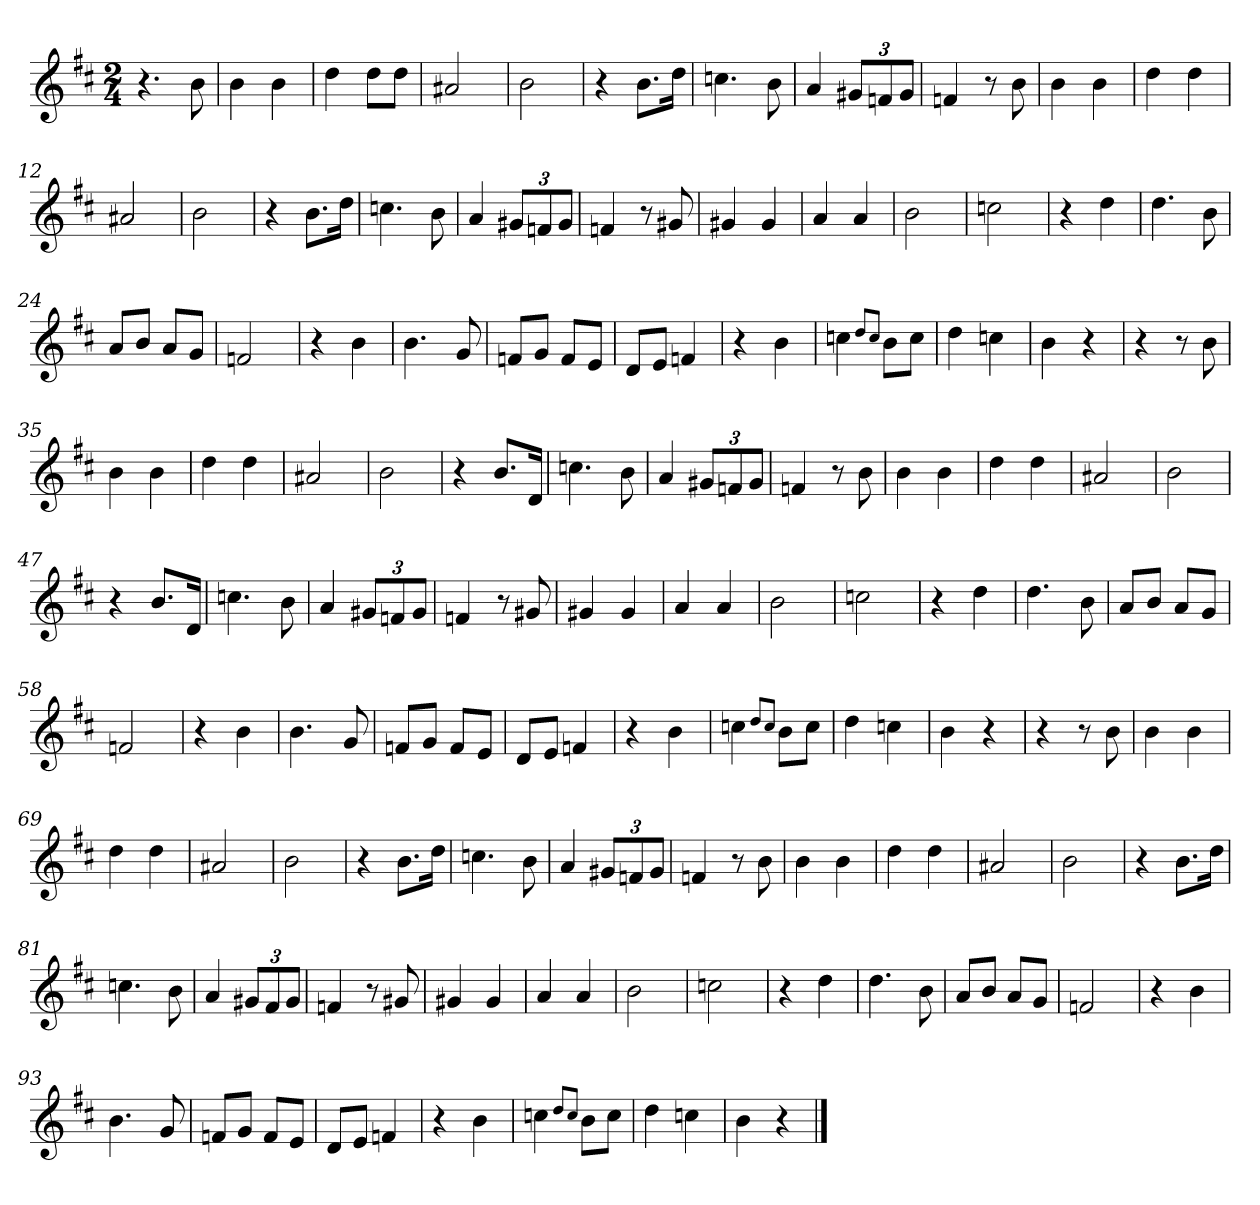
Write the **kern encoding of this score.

**kern
*part1
*staff1
*clefG2
*k[f#c#]
*M2/4
=1
4.r
8b\
=2
4b\
4b\
=3
4dd\
8dd\L
8dd\J
=4
2a#X/
=5
2b\
=6
4r
8.b\L
16dd\Jk
=7
4.ccn\
8b\
=8
4a/
12g#X/L
12fn/
12g#/J
=9
4fn/
8r
8b\
=10
4b\
4b\
=11
4dd\
4dd\
=12
2a#X/
=13
2b\
=14
4r
8.b\L
16dd\Jk
=15
4.ccn\
8b\
!!LO:LB:g=z
=16
4a/
12g#X/L
12fn/
12g#/J
=17
4fn/
8r
8g#X/
=18
4g#X/
4g#/
=19
4a/
4a/
=20
2b\
=21
2ccn\
=22
4r
4dd\
=23
4.dd\
8b\
=24
8a/L
8b/J
8a/L
8g/J
=25
2fn/
=26
4r
4b\
=27
4.b\
8g/
=28
8fn/L
8g/J
8f/L
8e/J
=29
8d/L
8e/J
4fn/
!!LO:LB:g=z
=30
4r
4b\
=31
4ccn\
8qdd/L
8qcc/J
8b\L
8cc\J
=32
4dd\
4ccn\
=33
4b\
4r
=34
4r
8r
8b\
=35
4b\
4b\
=36
4dd\
4dd\
=37
2a#X/
=38
2b\
=39
4r
8.b/L
16d/Jk
=40
4.ccn\
8b\
=41
4a/
12g#X/L
12fn/
12g#/J
=42
4fn/
8r
8b\
=43
4b\
4b\
=44
4dd\
4dd\
!!LO:LB:g=z
=45
2a#X/
=46
2b\
=47
4r
8.b/L
16d/Jk
=48
4.ccn\
8b\
=49
4a/
12g#X/L
12fn/
12g#/J
=50
4fn/
8r
8g#X/
=51
4g#X/
4g#/
=52
4a/
4a/
=53
2b\
=54
2ccn\
=55
4r
4dd\
=56
4.dd\
8b\
=57
8a/L
8b/J
8a/L
8g/J
=58
2fn/
=59
4r
4b\
!!LO:LB:g=z
=60
4.b\
8g/
=61
8fn/L
8g/J
8f/L
8e/J
=62
8d/L
8e/J
4fn/
=63
4r
4b\
=64
4ccn\
8qdd/L
8qcc/J
8b\L
8cc\J
=65
4dd\
4ccn\
=66
4b\
4r
=67
4r
8r
8b\
=68
4b\
4b\
=69
4dd\
4dd\
=70
2a#X/
=71
2b\
=72
4r
8.b\L
16dd\Jk
=73
4.ccn\
8b\
!!LO:LB:g=z
=74
4a/
12g#X/L
12fn/
12g#/J
=75
4fn/
8r
8b\
=76
4b\
4b\
=77
4dd\
4dd\
=78
2a#X/
=79
2b\
=80
4r
8.b\L
16dd\Jk
=81
4.ccn\
8b\
=82
4a/
12g#X/L
12f#/
12g#/J
=83
4fn/
8r
8g#X/
=84
4g#X/
4g#/
=85
4a/
4a/
=86
2b\
=87
2ccn\
=88
4r
4dd\
!!LO:LB:g=z
=89
4.dd\
8b\
=90
8a/L
8b/J
8a/L
8g/J
=91
2fn/
=92
4r
4b\
=93
4.b\
8g/
=94
8fn/L
8g/J
8f/L
8e/J
=95
8d/L
8e/J
4fn/
=96
4r
4b\
=97
4ccn\
8qdd/L
8qcc/J
8b\L
8cc\J
=98
4dd\
4ccn\
=99
4b\
4r
==
*-
